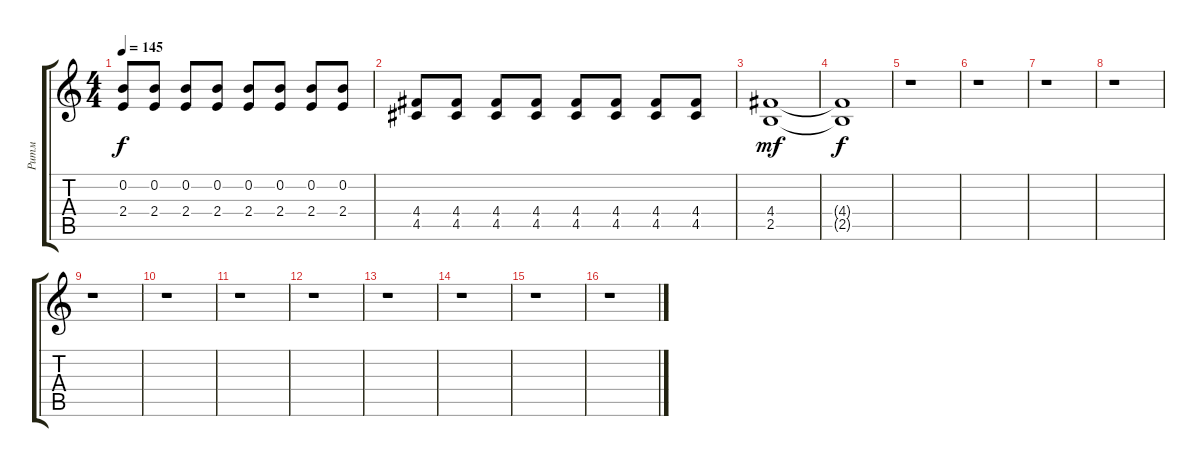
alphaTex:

\track ("Ритм" "Ритм") {instrument overdrivenguitar}
\staff {score tabs}
\tuning (E4 B3 G3 D3 A2 E2) {hide}
\ts (4 4)
\tempo 145
\clef g2
\ks c
(0.2 2.4).8{dy f} (0.2 2.4).8 (0.2 2.4).8 (0.2 2.4).8 (0.2 2.4).8 (0.2 2.4).8 (0.2 2.4).8 (0.2 2.4).8 |
(4.4 4.5).8 (4.4 4.5).8 (4.4 4.5).8 (4.4 4.5).8 (4.4 4.5).8 (4.4 4.5).8 (4.4 4.5).8 (4.4 4.5).8 |
(4.4 2.5).1{dy mf} |
(4.4{t} 2.5{t}).1{dy f} |
r.1 |
r.1 |
r.1 |
r.1 |
r.1 |
r.1 |
r.1 |
r.1 |
r.1 |
r.1 |
r.1 |
r.1
